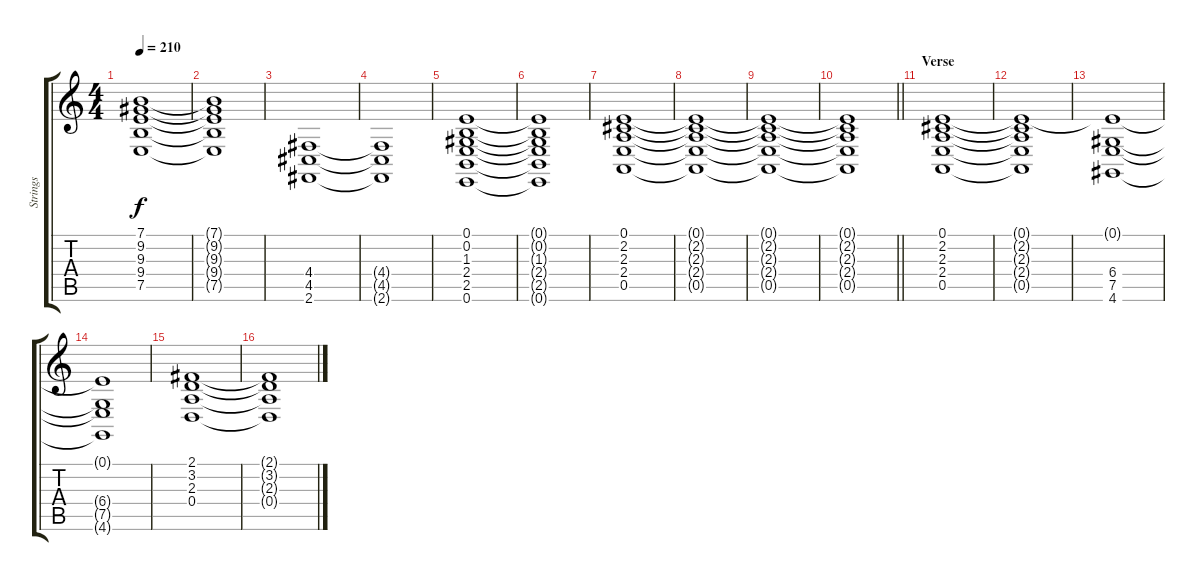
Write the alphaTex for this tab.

\track ("Strings" "Strings") {instrument stringensemble1}
\staff {score tabs}
\tuning (E4 B3 G3 D3 A2 E2) {hide}
\ts (4 4)
\tempo 210
\clef g2
\ks c
(7.1 9.2 9.3 9.4 7.5).1{dy f} |
(7.1{t} 9.2{t} 9.3{t} 9.4{t} 7.5{t}).1 |
(4.4 4.5 2.6).1 |
(4.4{t} 4.5{t} 2.6{t}).1 |
(0.1 0.2 1.3 2.4 2.5 0.6).1 |
(0.1{t} 0.2{t} 1.3{t} 2.4{t} 2.5{t} 0.6{t}).1 |
(0.1 2.2 2.3 2.4 0.5).1 |
(0.1{t} 2.2{t} 2.3{t} 2.4{t} 0.5{t}).1 |
(0.1{t} 2.2{t} 2.3{t} 2.4{t} 0.5{t}).1 |
\barLineRight lightlight
(0.1{t} 2.2{t} 2.3{t} 2.4{t} 0.5{t}).1 |
\section ("" "Verse")
(0.1 2.2 2.3 2.4 0.5).1 |
(0.1{t} 2.2{t} 2.3{t} 2.4{t} 0.5{t}).1 |
(0.1{t} 6.4 7.5 4.6).1 |
(0.1{t} 6.4{t} 7.5{t} 4.6{t}).1 |
(2.1 3.2 2.3 0.4).1 |
(2.1{t} 3.2{t} 2.3{t} 0.4{t}).1
